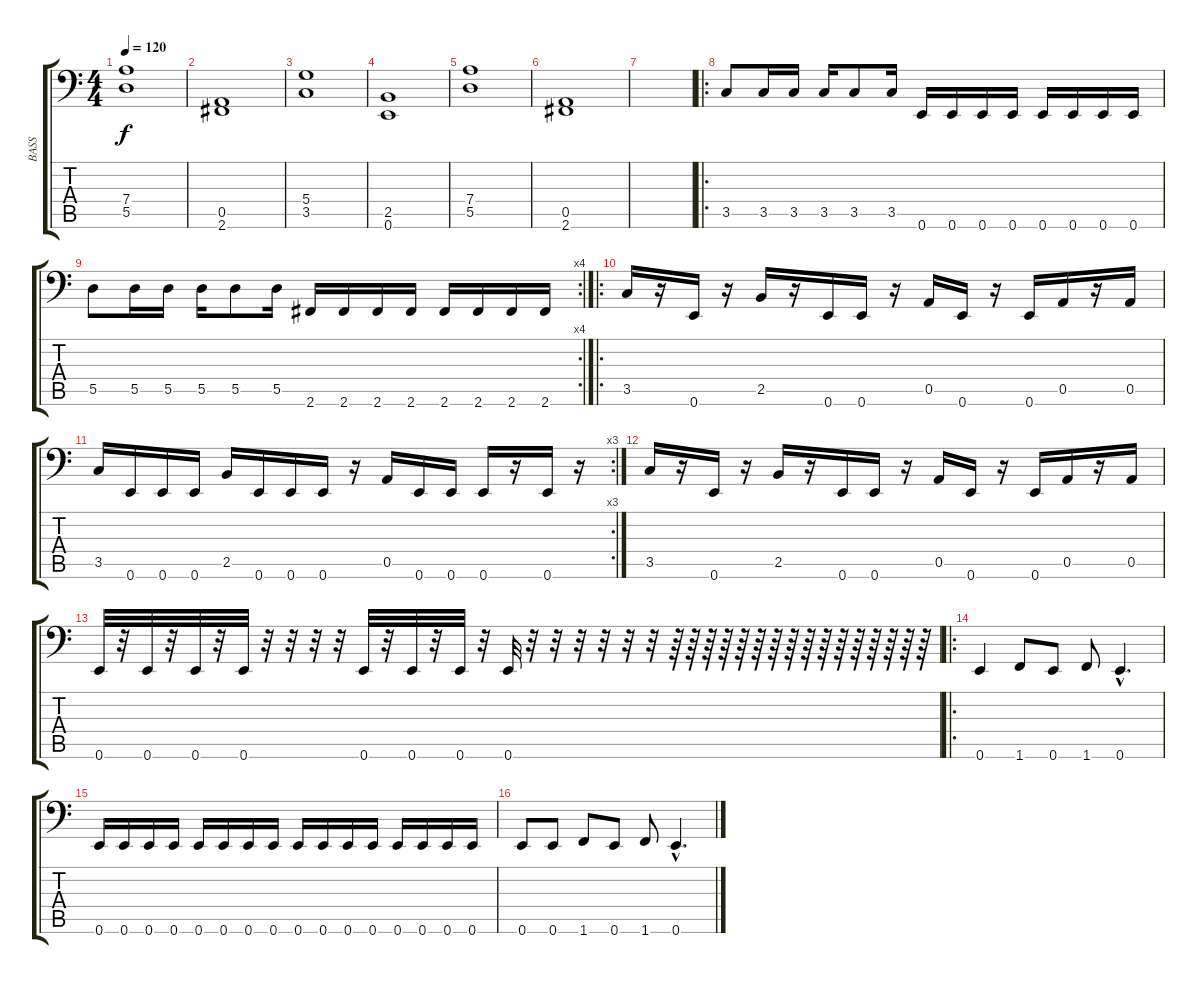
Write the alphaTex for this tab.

\track ("BASS" "BASS") {instrument electricbasspick}
\staff {score tabs}
\tuning (E3 B2 G2 D2 A1 E1) {hide}
\ts (4 4)
\tempo 120
\clef f4
\ks c
(7.4 5.5).1{dy f} |
(0.5 2.6).1 |
(5.4 3.5).1{instrument drawbarorgan} |
(2.5 0.6).1 |
(7.4 5.5).1 |
(0.5 2.6).1 |
|
\ro
3.5.8{volume 16 balance 8 instrument electricbasspick} 3.5.16 3.5.16 3.5.16 3.5.8 3.5.16 0.6.16 0.6.16 0.6.16 0.6.16 0.6.16 0.6.16 0.6.16 0.6.16 |
\rc 4
5.5.8 5.5.16 5.5.16 5.5.16 5.5.8 5.5.16 2.6.16 2.6.16 2.6.16 2.6.16 2.6.16 2.6.16 2.6.16 2.6.16 |
\ro
3.5.16 r.16 0.6.16 r.16 2.5.16 r.16 0.6.16 0.6.16 r.16 0.5.16 0.6.16 r.16 0.6.16 0.5.16 r.16 0.5.16 |
\rc 3
3.5.16 0.6.16 0.6.16 0.6.16 2.5.16 0.6.16 0.6.16 0.6.16 r.16 0.5.16 0.6.16 0.6.16 0.6.16 r.16 0.6.16 r.16 |
3.5.16 r.16 0.6.16 r.16 2.5.16 r.16 0.6.16 0.6.16 r.16 0.5.16 0.6.16 r.16 0.6.16 0.5.16 r.16 0.5.16 |
0.6.32 r.32 0.6.32 r.32 0.6.32 r.32 0.6.32 r.32 r.32 r.32 r.32 0.6.32 r.32 0.6.32 r.32 0.6.32 r.32 0.6.32 r.32 r.32 r.32 r.32 r.32 r.32 r.64 r.64 r.64 r.64 r.64 r.64 r.64 r.64 r.64 r.64 r.64 r.64 r.64 r.64 r.64 r.64 |
\ro
0.6.4 1.6.8 0.6.8 1.6.8 0.6{hac}.4{d} |
0.6.16 0.6.16 0.6.16 0.6.16 0.6.16 0.6.16 0.6.16 0.6.16 0.6.16 0.6.16 0.6.16 0.6.16 0.6.16 0.6.16 0.6.16 0.6.16 |
0.6.8 0.6.8 1.6.8 0.6.8 1.6.8 0.6{hac}.4{d}
